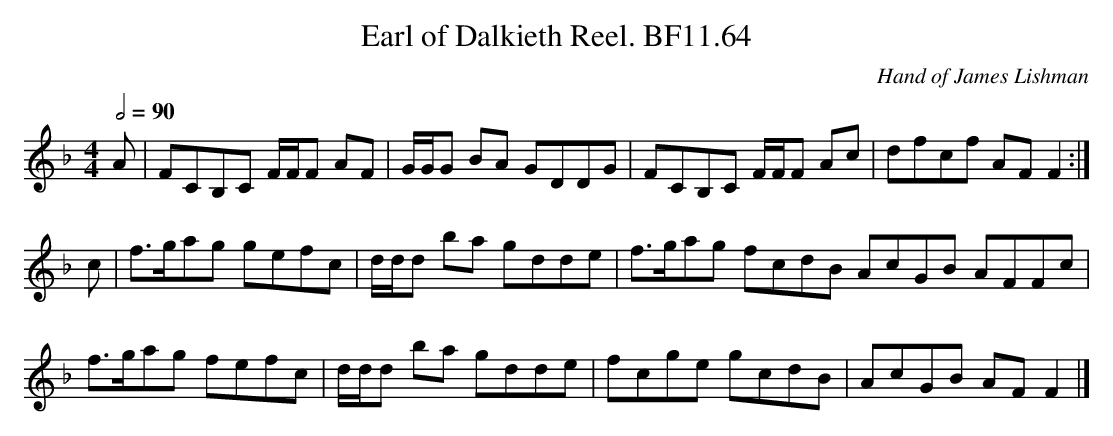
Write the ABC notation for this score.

X:1
T:Earl of Dalkieth Reel. BF11.64
M:4/4
L:1/8
Q:1/2=90
C:Hand of James Lishman
K:F
A|FCB,C F/F/F AF|G/G/G BA GDDG|FCB,C F/F/F Ac|dfcf AFF2:|
c|f>gag gefc|d/d/d ba gdde|f>gag fcdB AcGB AFFc|
f>gag fefc|d/d/d ba gdde|fcge gcdB|AcGB AFF2|]
